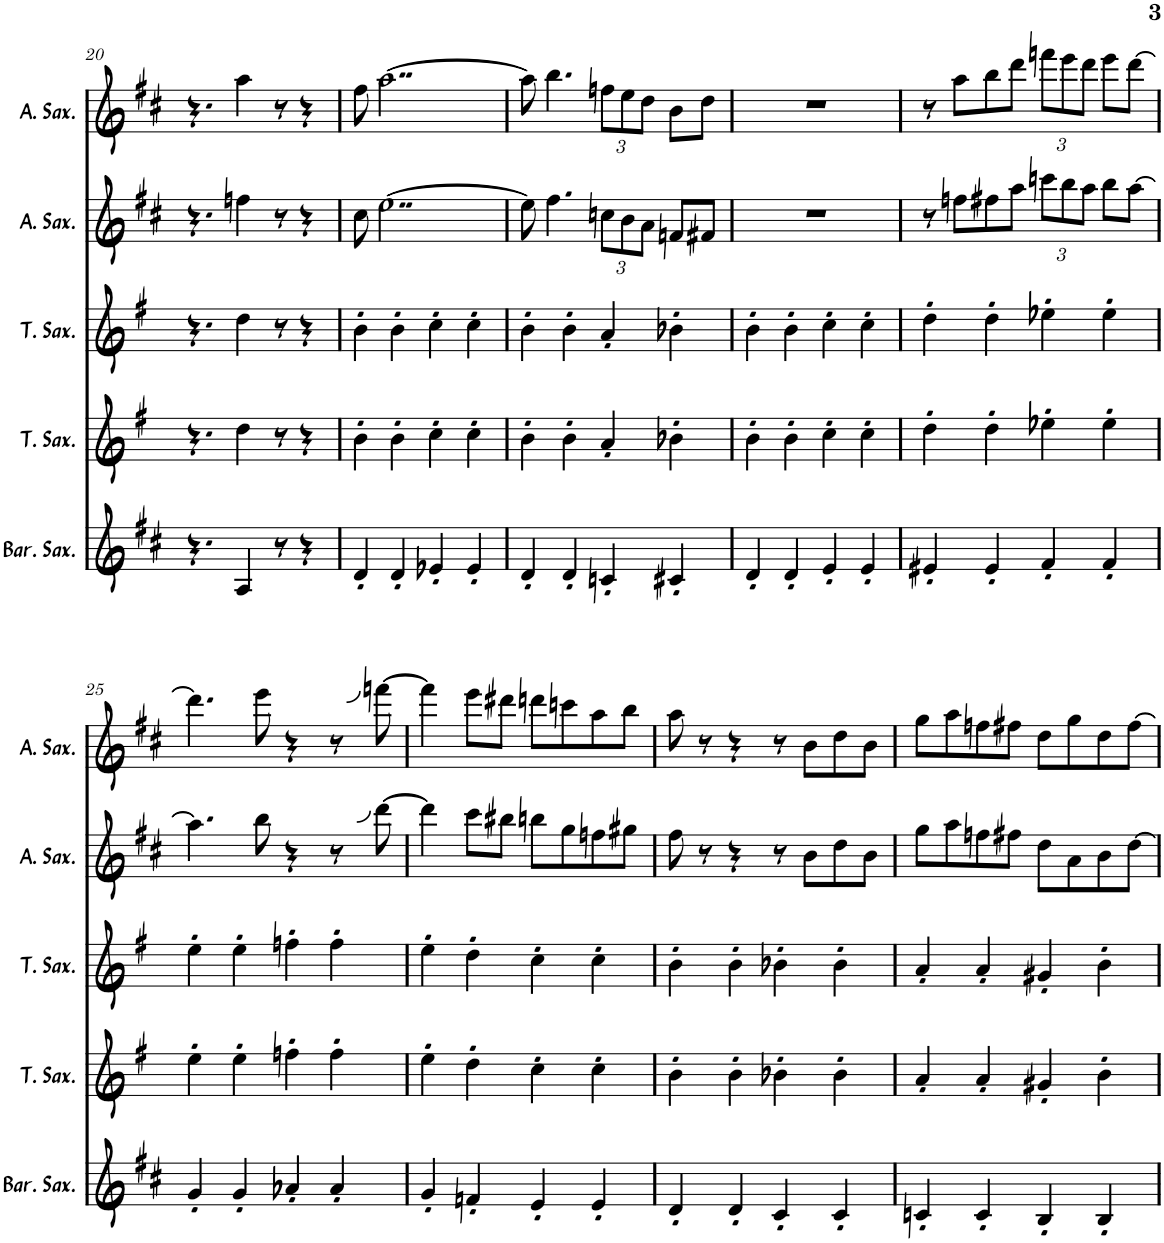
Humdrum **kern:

**kern	**kern	**kern	**kern	**kern
*part5	*part4	*part3	*part2	*part1
*staff5	*staff4	*staff3	*staff2	*staff1
*I"Baritone Saxophone	*I"Tenor Saxophone	*I"Tenor Saxophone	*I"Alto Saxophone	*I"Alto Saxophone
*I'Bar. Sax.	*I'T. Sax.	*I'T. Sax.	*I'A. Sax.	*I'A. Sax.
!!LO:PB:g=z
*clefG2	*clefG2	*clefG2	*clefG2	*clefG2
*Trd12c21	*Trd8c14	*Trd8c14	*Trd5c9	*Trd5c9
*k[f#c#]	*k[f#]	*k[f#]	*k[f#c#]	*k[f#c#]
*M4/4	*M4/4	*M4/4	*M4/4	*M4/4
=20	=20	=20	=20	=20
4.r	4.r	4.r	4.r	4.r
4A/	4dd\	4dd\	4ffn\	4aa\
8r	8r	8r	8r	8r
4r	4r	4r	4r	4r
=21	=21	=21	=21	=21
4d'/	4b'\	4b'\	8cc#\	8ff#\
.	.	.	[2..ee\	[2..aa\
4d'/	4b'\	4b'\	.	.
4e-X'/	4cc'\	4cc'\	.	.
4e-'/	4cc'\	4cc'\	.	.
=22	=22	=22	=22	=22
4d'/	4b'\	4b'\	8ee\]	8aa\]
.	.	.	4.ff#\	4.bb\
4d'/	4b'\	4b'\	.	.
*	*	*	*Xbrackettup	*Xbrackettup
4cn'/	4a'/	4a'/	12ccn\L	12ffn\L
.	.	.	12b\	12ee\
.	.	.	12a\J	12dd\J
4c#X'/	4b-X'\	4b-X'\	8fn/L	8b\L
.	.	.	8f#X/J	8dd\J
=23	=23	=23	=23	=23
4d'/	4b'\	4b'\	1r	1r
4d'/	4b'\	4b'\	.	.
4e'/	4cc'\	4cc'\	.	.
4e'/	4cc'\	4cc'\	.	.
=24	=24	=24	=24	=24
4e#X'/	4dd'\	4dd'\	8r	8r
.	.	.	8ffn\L	8aa\L
4e#'/	4dd'\	4dd'\	8ff#X\	8bb\
.	.	.	8aa\J	8ddd\J
4f#'/	4ee-X'\	4ee-X'\	12cccn\L	12fffn\L
.	.	.	12bb\	12eee\
.	.	.	12aa\J	12ddd\J
4f#'/	4ee-'\	4ee-'\	8bb\L	8eee\L
.	.	.	[8aa\J	[8ddd\J
!!LO:LB:g=z
=25	=25	=25	=25	=25
4g'/	4ee'\	4ee'\	4.aa\]	4.ddd\]
4g'/	4ee'\	4ee'\	.	.
.	.	.	8bb\	8eee\
4a-X'/	4ffn'\	4ffn'\	4r	4r
4a-'/	4ff'\	4ff'\	8r	8r
.	.	.	[8ddd\	[8fffn\
=26	=26	=26	=26	=26
4g'/	4ee'\	4ee'\	4ddd\]	4fff\]
4fn'/	4dd'\	4dd'\	8ccc#\L	8eee\L
.	.	.	8bb#X\J	8ddd#X\J
4e'/	4cc'\	4cc'\	8bbn\L	8dddn\L
.	.	.	8gg\	8cccn\
4e'/	4cc'\	4cc'\	8ffn\	8aa\
.	.	.	8gg#X\J	8bb\J
=27	=27	=27	=27	=27
4d'/	4b'\	4b'\	8ff#\	8aa\
.	.	.	8r	8r
4d'/	4b'\	4b'\	4r	4r
4c#'/	4b-X'\	4b-X'\	8r	8r
.	.	.	8b\L	8b\L
4c#'/	4b-'\	4b-'\	8dd\	8dd\
.	.	.	8b\J	8b\J
=28	=28	=28	=28	=28
4cn'/	4a'/	4a'/	8gg\L	8gg\L
.	.	.	8aa\	8aa\
4c'/	4a'/	4a'/	8ffn\	8ffn\
.	.	.	8ff#X\J	8ff#X\J
4B'/	4g#X'/	4g#X'/	8dd\L	8dd\L
.	.	.	8a\	8gg\
4B'/	4b'\	4b'\	8b\	8dd\
.	.	.	[8dd\J	[8ff#\J
=	=	=	=	=
*-	*-	*-	*-	*-
